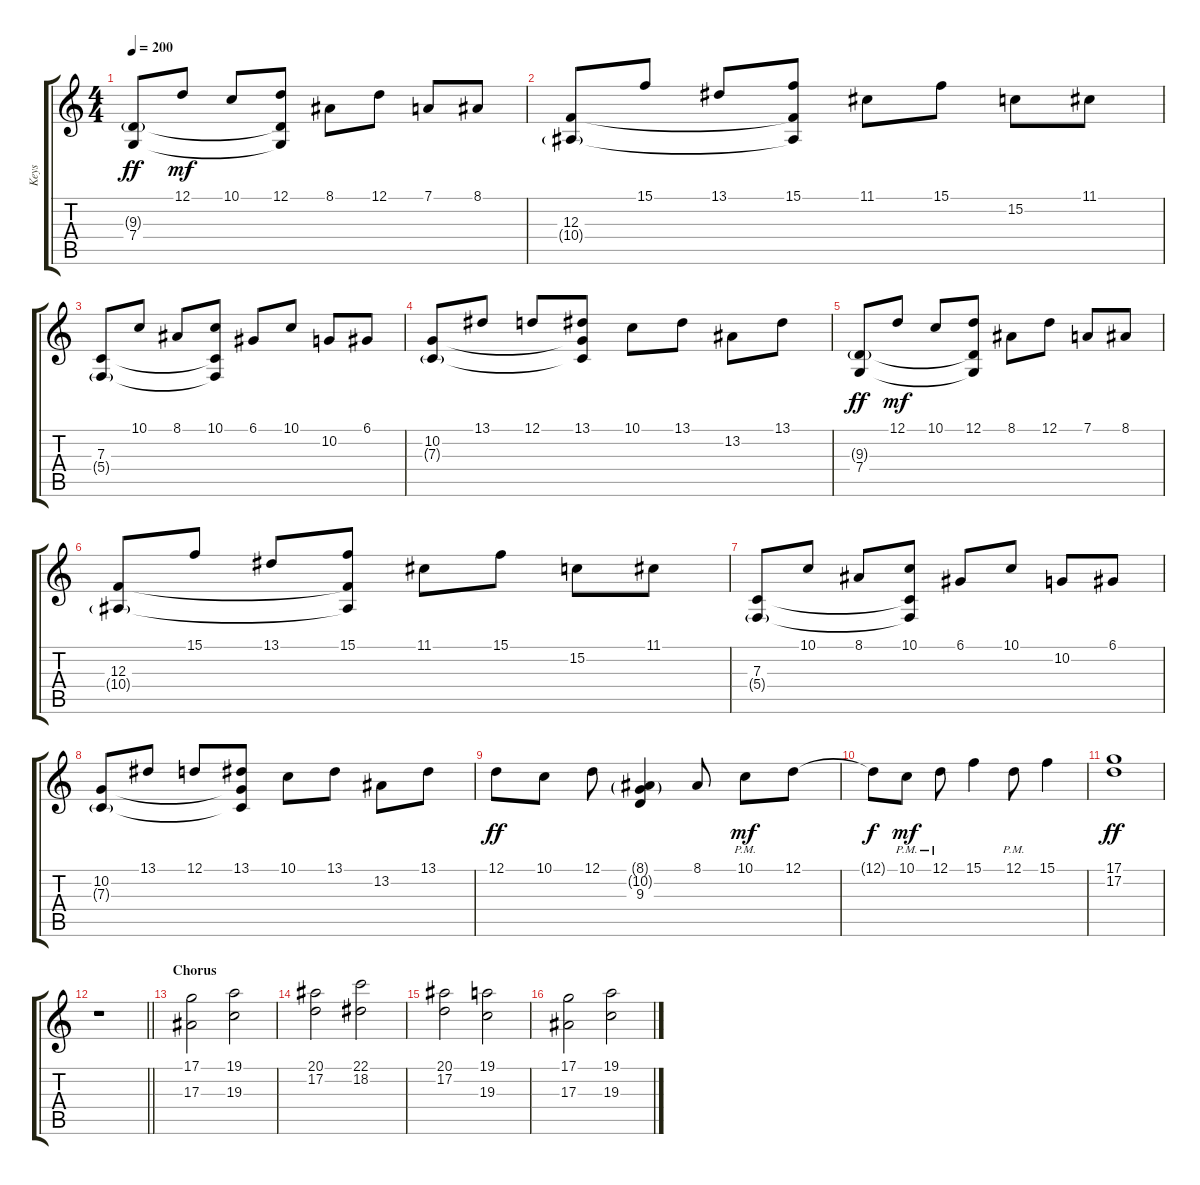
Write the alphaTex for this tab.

\track ("Keys" "Keys") {instrument pad1newage}
\staff {score tabs}
\tuning (D4 A3 F3 C3 G2 D2) {hide}
\ts (4 4)
\tempo 200
\clef g2
\ks c
(9.3{g} 7.4).8{dy ff} 12.1.8{dy mf} 10.1.8 (12.1 9.3{t} 7.4{t}).8 8.1.8 12.1.8 7.1.8 8.1.8 |
(12.3 10.4{g}).8 15.1.8 13.1.8 (15.1 12.3{t} 10.4{t}).8 11.1.8 15.1.8 15.2.8 11.1.8 |
(7.3 5.4{g}).8 10.1.8 8.1.8 (10.1 7.3{t} 5.4{t}).8 6.1.8 10.1.8 10.2.8 6.1.8 |
(10.2 7.3{g}).8 13.1.8 12.1.8 (13.1 10.2{t} 7.3{t}).8 10.1.8 13.1.8 13.2.8 13.1.8 |
(9.3{g} 7.4).8{dy ff} 12.1.8{dy mf} 10.1.8 (12.1 9.3{t} 7.4{t}).8 8.1.8 12.1.8 7.1.8 8.1.8 |
(12.3 10.4{g}).8 15.1.8 13.1.8 (15.1 12.3{t} 10.4{t}).8 11.1.8 15.1.8 15.2.8 11.1.8 |
(7.3 5.4{g}).8 10.1.8 8.1.8 (10.1 7.3{t} 5.4{t}).8 6.1.8 10.1.8 10.2.8 6.1.8 |
(10.2 7.3{g}).8 13.1.8 12.1.8 (13.1 10.2{t} 7.3{t}).8 10.1.8 13.1.8 13.2.8 13.1.8 |
12.1.8{dy ff} 10.1.8 12.1.8 (8.1{g} 10.2{g} 9.3).4 8.1.8 10.1{pm}.8{dy mf} 12.1.8 |
12.1{t}.8{dy f} 10.1{pm}.8{dy mf} 12.1{pm}.8 15.1.4 12.1{pm}.8 15.1.4 |
(17.1 17.2).1{dy ff} |
\barLineRight lightlight
r.1 |
\section ("" "Chorus")
(17.1 17.3).2{instrument stringensemble1} (19.1 19.3).2 |
(20.1 17.2).2 (22.1 18.2).2 |
(20.1 17.2).2 (19.1 19.3).2 |
(17.1 17.3).2 (19.1 19.3).2
